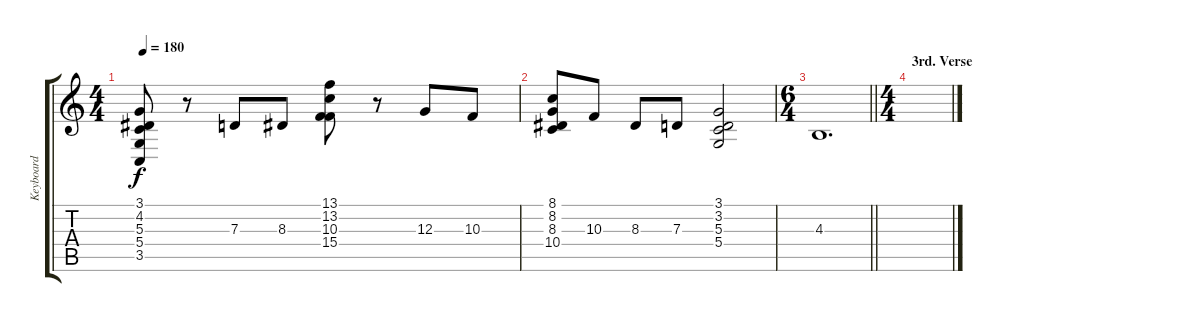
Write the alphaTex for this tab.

\track ("Keyboard" "Keyboard") {instrument harpsichord}
\staff {score tabs}
\tuning (E4 B3 G3 D3 A2 E2) {hide}
\ts (4 4)
\tempo 180
\clef g2
\ks c
(3.1 4.2 5.3 5.4 3.5).8{dy f} r.8 7.3.8 8.3.8 (13.1 13.2 10.3 15.4).8 r.8 12.3.8 10.3.8 |
(8.1 8.2 8.3 10.4).8 10.3.8 8.3.8 7.3.8 (3.1 3.2 5.3 5.4).2 |
\ts (6 4)
\barLineRight lightlight
4.3.1{d} |
\ts (4 4)
\section ("" "3rd. Verse")
